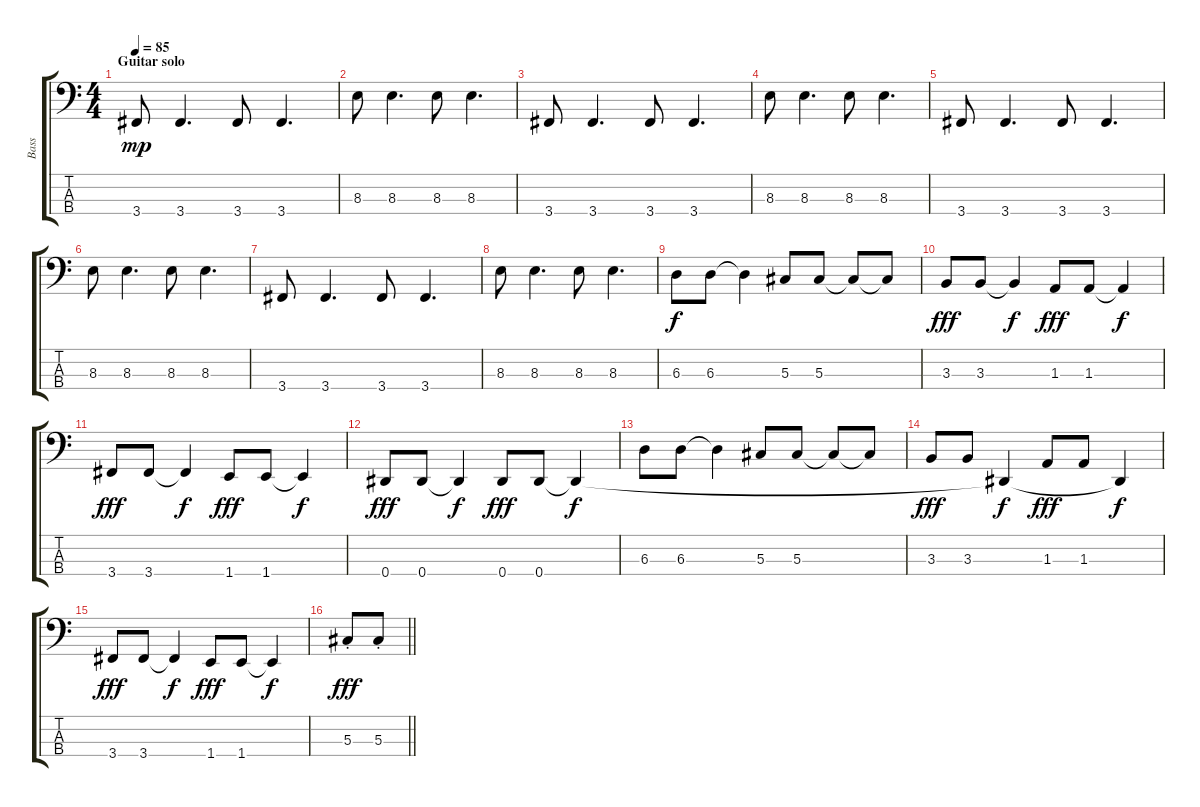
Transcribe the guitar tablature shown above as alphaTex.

\track ("Bass" "Bass") {instrument electricbassfinger}
\staff {score tabs}
\tuning (Gb2 Db2 Ab1 Eb1) {hide}
\ts (4 4)
\section ("" "Guitar solo")
\tempo 85
\clef f4
\ks c
3.4.8{dy mp} 3.4.4{d} 3.4.8 3.4.4{d} |
8.3.8 8.3.4{d} 8.3.8 8.3.4{d} |
3.4.8 3.4.4{d} 3.4.8 3.4.4{d} |
8.3.8 8.3.4{d} 8.3.8 8.3.4{d} |
3.4.8 3.4.4{d} 3.4.8 3.4.4{d} |
8.3.8 8.3.4{d} 8.3.8 8.3.4{d} |
3.4.8 3.4.4{d} 3.4.8 3.4.4{d} |
8.3.8 8.3.4{d} 8.3.8 8.3.4{d} |
6.3.8{dy f} 6.3.8 6.3{t}.4 5.3.8 5.3.8 5.3{t}.8 5.3{t}.8 |
3.3.8{dy fff} 3.3.8 3.3{t}.4{dy f} 1.3.8{dy fff} 1.3.8 1.3{t}.4{dy f} |
3.4.8{dy fff} 3.4.8 3.4{t}.4{dy f} 1.4.8{dy fff} 1.4.8 1.4{t}.4{dy f} |
0.4.8{dy fff} 0.4.8 0.4{t}.4{dy f} 0.4.8{dy fff} 0.4.8 0.4{t}.4{dy f} |
6.3.8 6.3.8 6.3{t}.4 5.3.8 5.3.8 5.3{t}.8 5.3{t}.8 |
3.3.8{dy fff} 3.3.8 0.4{t}.4{dy f} 1.3.8{dy fff} 1.3.8 0.4{t}.4{dy f} |
3.4.8{dy fff} 3.4.8 3.4{t}.4{dy f} 1.4.8{dy fff} 1.4.8 1.4{t}.4{dy f} |
\barLineRight lightlight
5.3{st}.8{dy fff} 5.3{st}.8
